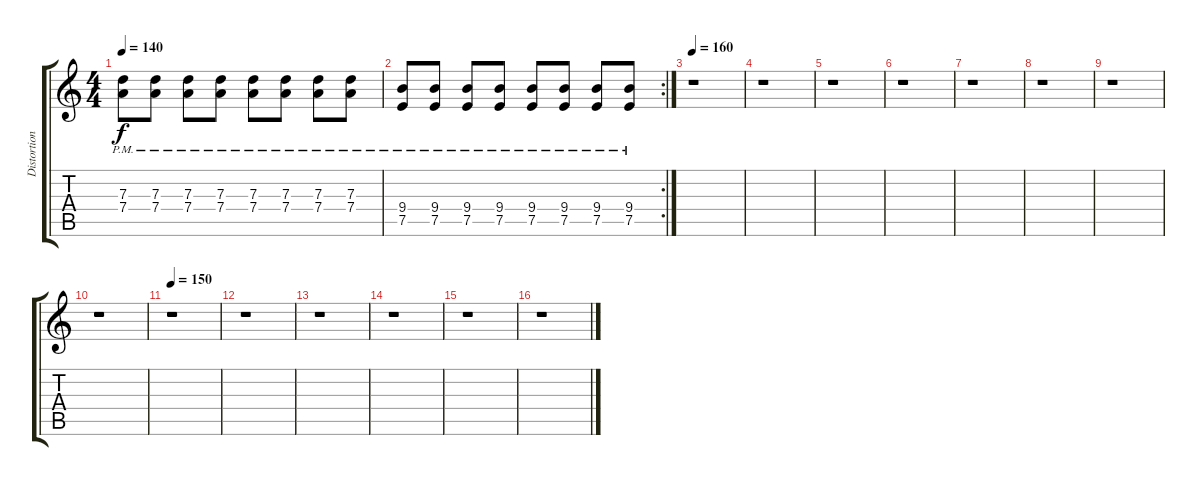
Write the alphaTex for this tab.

\track ("Distortion Gr.2" "Distortion") {instrument distortionguitar}
\staff {score tabs}
\tuning (E4 B3 G3 D3 A2 E2) {hide}
\ts (4 4)
\tempo 140
\clef g2
\ks c
(7.3{pm} 7.4{pm}).8{dy f} (7.3{pm} 7.4{pm}).8 (7.3{pm} 7.4{pm}).8 (7.3{pm} 7.4{pm}).8 (7.3{pm} 7.4{pm}).8 (7.3{pm} 7.4{pm}).8 (7.3{pm} 7.4{pm}).8 (7.3{pm} 7.4{pm}).8 |
\rc 2
(9.4{pm} 7.5{pm}).8 (9.4{pm} 7.5{pm}).8 (9.4{pm} 7.5{pm}).8 (9.4{pm} 7.5{pm}).8 (9.4{pm} 7.5{pm}).8 (9.4{pm} 7.5{pm}).8 (9.4{pm} 7.5{pm}).8 (9.4{pm} 7.5{pm}).8 |
\tempo 160
r.1 |
r.1 |
r.1 |
r.1 |
r.1 |
r.1 |
r.1 |
r.1 |
\tempo 150
r.1 |
r.1 |
r.1 |
r.1 |
r.1 |
r.1
